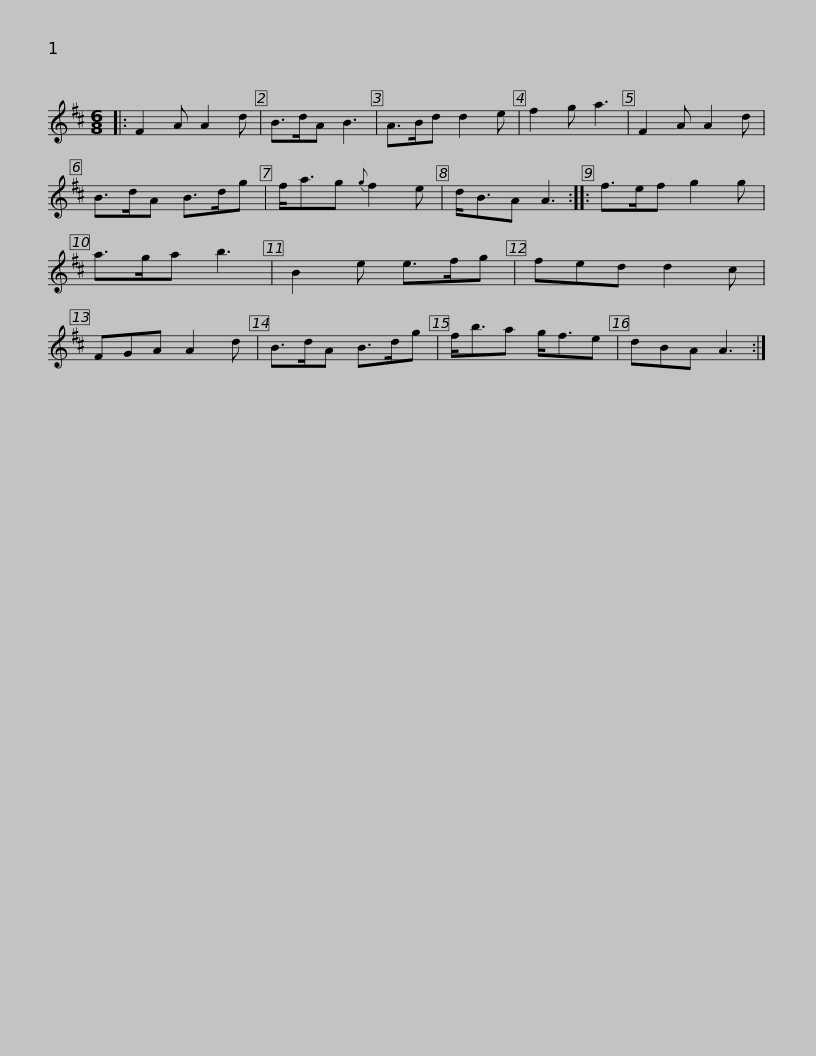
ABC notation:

X:1
L:1/8
M:6/8
I:linebreak $
K:D
V:1 treble
V:1
|: F2 A A2 d | B>dA B3 | A>Bd d2 e | f2 g a3 | F2 A A2 d | %5
 B>dA B>dg | f<ag{g} f2 e | d<BA A3 ::$ f>ef g2 g | a>ga b3 | %10
 B2 e e>fg | fed d2 c | FGA A2 d | B>dA B>dg | f<ba g<fe |$ %15
 dBA A3 :| %16
